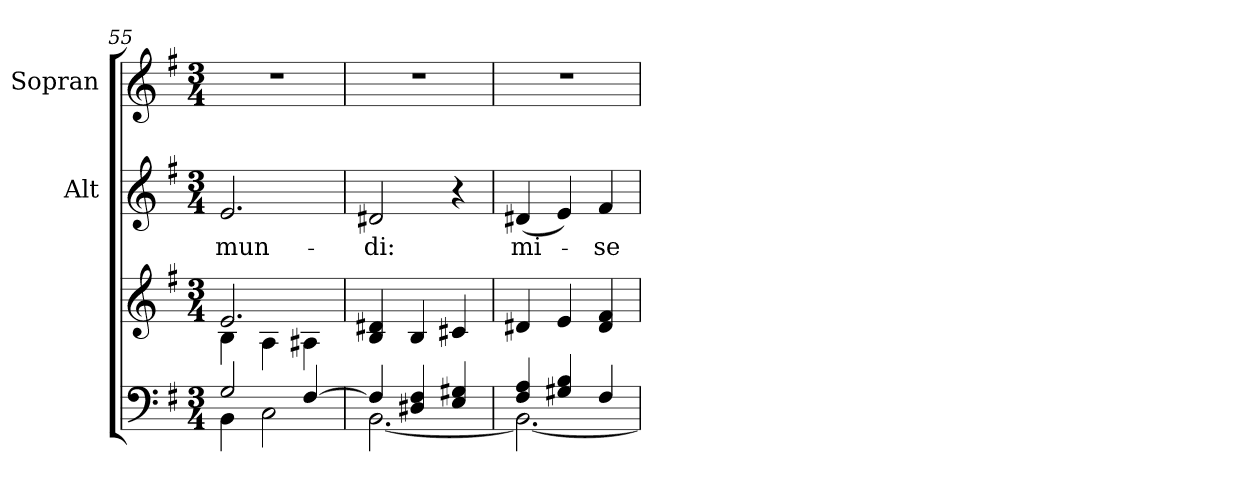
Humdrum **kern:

**kern	**kern	**kern	**text	**kern
*part3	*part3	*part2	*part2	*part1
*staff4	*staff3	*staff2	*staff2	*staff1
*	*	*I"Alt	*	*I"Sopran
*	*	*I'A.	*	*I'S.
*clefF4	*clefG2	*clefG2	*	*clefG2
*k[f#]	*k[f#]	*k[f#]	*	*k[f#]
*G:	*G:	*G:	*	*G:
*M3/4	*M3/4	*M3/4	*	*M3/4
=55	=55	=55	=55	=55
*^	*^	*	*	*
!	!	!	!	!	!LO:LY:b	!
2G/	4BB\	2.e/	4B\	2.e/	mun-	2.r
.	2C\	.	4A\	.	.	.
[>4F#/	.	.	4A#X\	.	.	.
!!LO:PB:g=z
=56	=56	=56	=56	=56	=56	=56
!	!	!	!	!	!LO:LY:b	!
*	*	*v	*v	*	*	*
4F#/]	[<2.BB\	4B/ 4d#X/	2d#X/	-di:	2.r
4D#X/ 4F#/	.	4B/	.	.	.
4E/ 4G#X/	.	4c#X/	4r	.	.
=57	=57	=57	=57	=57	=57
!	!	!	!	!LO:LY:b	!
4F#/ 4A/	2.BB\_	4d#X/	(<4d#X/	mi-	2.r
4G#X/ 4B/	.	4e/	4e/)	.	.
!	!	!	!	!LO:LY:b	!
4F#/	.	4d#/ 4f#/	4f#/	-se-	.
*v	*v	*	*	*	*
=	=	=	=	=
*-	*-	*-	*-	*-
